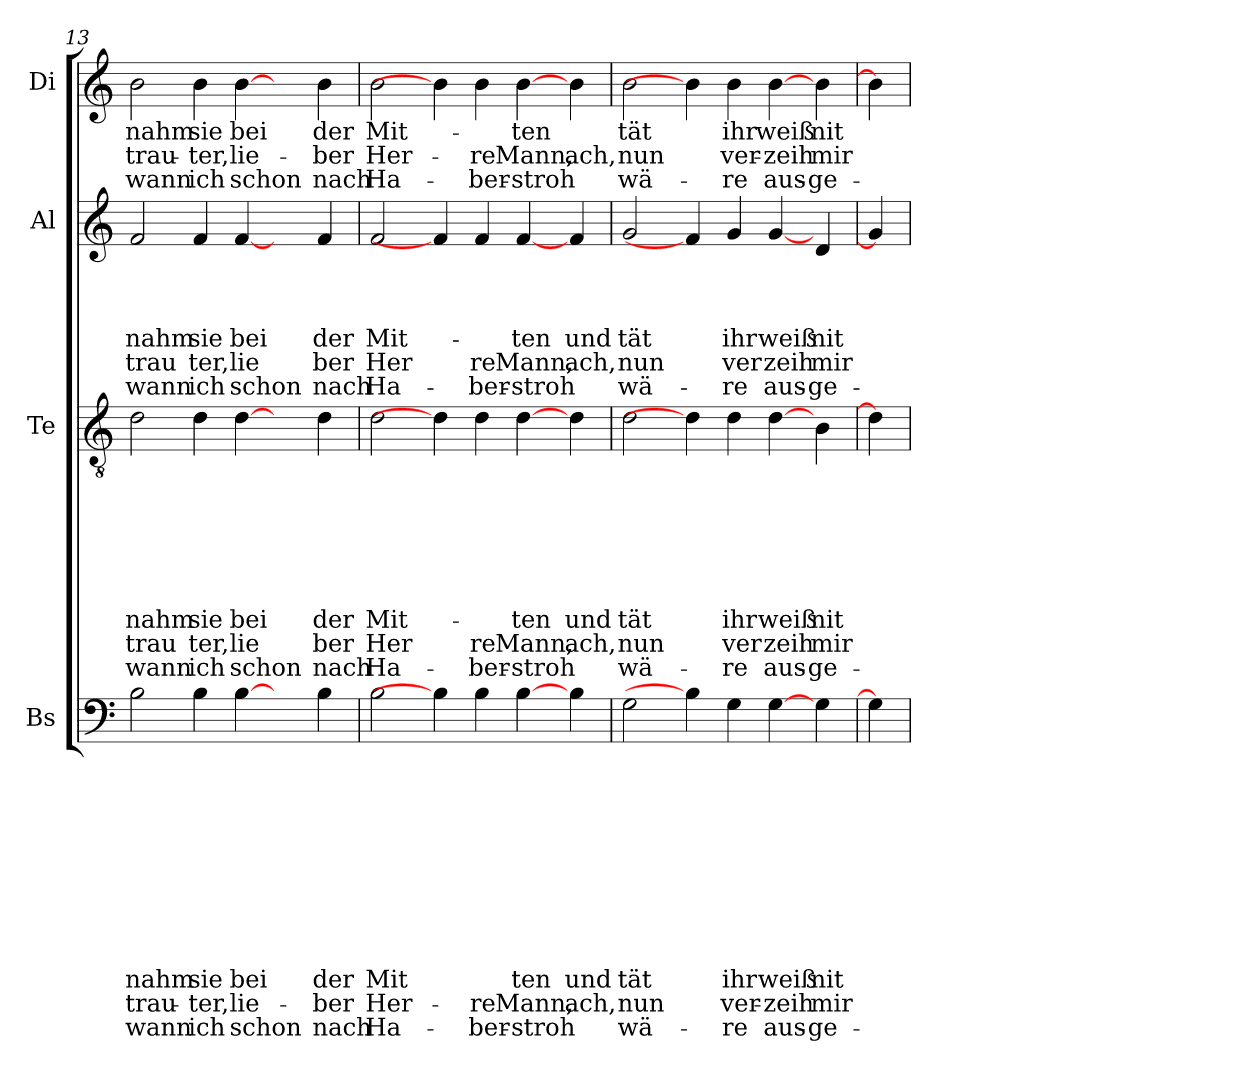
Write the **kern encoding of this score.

**kern	**text	**text	**text	**text	**text	**text	**text	**text	**text	**text	**text	**text	**kern	**text	**text	**text	**text	**text	**text	**text	**text	**text	**kern	**text	**text	**text	**text	**text	**text	**kern	**text	**text	**text
*part4	*part4	*part4	*part4	*part4	*part4	*part4	*part4	*part4	*part4	*part4	*part4	*part4	*part3	*part3	*part3	*part3	*part3	*part3	*part3	*part3	*part3	*part3	*part2	*part2	*part2	*part2	*part2	*part2	*part2	*part1	*part1	*part1	*part1
*staff4	*staff4	*staff4	*staff4	*staff4	*staff4	*staff4	*staff4	*staff4	*staff4	*staff4	*staff4	*staff4	*staff3	*staff3	*staff3	*staff3	*staff3	*staff3	*staff3	*staff3	*staff3	*staff3	*staff2	*staff2	*staff2	*staff2	*staff2	*staff2	*staff2	*staff1	*staff1	*staff1	*staff1
*I"Bs	*	*	*	*	*	*	*	*	*	*	*	*	*I"Te	*	*	*	*	*	*	*	*	*	*I"Al	*	*	*	*	*	*	*I"Di	*	*	*
*I'Bs	*	*	*	*	*	*	*	*	*	*	*	*	*I'Te	*	*	*	*	*	*	*	*	*	*I'Al	*	*	*	*	*	*	*I'Di	*	*	*
*clefF4	*	*	*	*	*	*	*	*	*	*	*	*	*clefGv2	*	*	*	*	*	*	*	*	*	*clefG2	*	*	*	*	*	*	*clefG2	*	*	*
*k[]	*	*	*	*	*	*	*	*	*	*	*	*	*k[]	*	*	*	*	*	*	*	*	*	*k[]	*	*	*	*	*	*	*k[]	*	*	*
*C:	*	*	*	*	*	*	*	*	*	*	*	*	*C:	*	*	*	*	*	*	*	*	*	*C:	*	*	*	*	*	*	*C:	*	*	*
=13	=13	=13	=13	=13	=13	=13	=13	=13	=13	=13	=13	=13	=13	=13	=13	=13	=13	=13	=13	=13	=13	=13	=13	=13	=13	=13	=13	=13	=13	=13	=13	=13	=13
!	!	!	!	!	!	!	!	!	!	!LO:LY:b:rj	!LO:LY:b:rj	!LO:LY:b:rj	!	!	!	!	!	!	!	!LO:LY:b:rj	!LO:LY:b:rj	!LO:LY:b:rj	!	!	!	!	!LO:LY:b:rj	!LO:LY:b:rj	!LO:LY:b:rj	!	!LO:LY:b:rj	!LO:LY:b:rj	!LO:LY:b:rj
2B\	.	.	.	.	.	.	.	.	.	nahm	trau-	wann	2d\	.	.	.	.	.	.	nahm	trau	wann	2f/	.	.	.	nahm	trau	wann	2b\	nahm	trau-	wann
!	!	!	!	!	!	!	!	!	!	!LO:LY:b:rj	!LO:LY:b:rj	!LO:LY:b:rj	!	!	!	!	!	!	!	!LO:LY:b:rj	!LO:LY:b:rj	!LO:LY:b:rj	!	!	!	!	!LO:LY:b:rj	!LO:LY:b:rj	!LO:LY:b:rj	!	!LO:LY:b:rj	!LO:LY:b:rj	!LO:LY:b:rj
4B\	.	.	.	.	.	.	.	.	.	sie	-ter,	ich	4d\	.	.	.	.	.	.	sie	ter,	ich	4f/	.	.	.	sie	ter,	ich	4b\	sie	-ter,	ich
!	!	!	!	!	!	!	!	!	!	!LO:LY:b:rj	!LO:LY:b:rj	!LO:LY:b:rj	!	!	!	!	!	!	!	!LO:LY:b:rj	!LO:LY:b:rj	!LO:LY:b:rj	!	!	!	!	!LO:LY:b:rj	!LO:LY:b:rj	!LO:LY:b:rj	!	!LO:LY:b:rj	!LO:LY:b:rj	!LO:LY:b:rj
[4B\	.	.	.	.	.	.	.	.	.	bei	lie-	schon	[4d\	.	.	.	.	.	.	bei	lie	schon	[4f/	.	.	.	bei	lie	schon	[4b\	bei	lie-	schon
4ryy	.	.	.	.	.	.	.	.	.	.	.	.	4ryy	.	.	.	.	.	.	.	.	.	4ryy	.	.	.	.	.	.	4ryy	.	.	.
!	!	!	!	!	!	!	!	!	!	!LO:LY:b:rj	!LO:LY:b:rj	!LO:LY:b:rj	!	!	!	!	!	!	!	!LO:LY:b:rj	!LO:LY:b:rj	!LO:LY:b:rj	!	!	!	!	!LO:LY:b:rj	!LO:LY:b:rj	!LO:LY:b:rj	!	!LO:LY:b:rj	!LO:LY:b:rj	!LO:LY:b:rj
4B\	.	.	.	.	.	.	.	.	.	der	-ber	nach	4d\	.	.	.	.	.	.	der	ber	nach	4f/	.	.	.	der	ber	nach	4b\	der	-ber	nach
=14	=14	=14	=14	=14	=14	=14	=14	=14	=14	=14	=14	=14	=14	=14	=14	=14	=14	=14	=14	=14	=14	=14	=14	=14	=14	=14	=14	=14	=14	=14	=14	=14	=14
!	!	!	!	!	!	!	!	!	!	!LO:LY:b:rj	!LO:LY:b:rj	!LO:LY:b:rj	!	!	!	!	!	!	!	!LO:LY:b:rj	!LO:LY:b:rj	!LO:LY:b:rj	!	!	!	!	!LO:LY:b:rj	!LO:LY:b:rj	!LO:LY:b:rj	!	!LO:LY:b:rj	!LO:LY:b:rj	!LO:LY:b:rj
2B\	.	.	.	.	.	.	.	.	.	Mit	Her-	Ha-	2d\	.	.	.	.	.	.	Mit-	Her	Ha-	2f/	.	.	.	Mit-	Her	Ha-	2b\	Mit-	Her-	Ha-
4B\]	.	.	.	.	.	.	.	.	.	.	.	.	4d\]	.	.	.	.	.	.	.	.	.	4f/]	.	.	.	.	.	.	4b\]	.	.	.
!	!	!	!	!	!	!	!	!	!	!	!LO:LY:b:rj	!LO:LY:b:rj	!	!	!	!	!	!	!	!	!LO:LY:b:rj	!LO:LY:b:rj	!	!	!	!	!	!LO:LY:b:rj	!LO:LY:b:rj	!	!	!LO:LY:b:rj	!LO:LY:b:rj
4B\	.	.	.	.	.	.	.	.	.	.	-re	-ber-	4d\	.	.	.	.	.	.	.	re	-ber-	4f/	.	.	.	.	re	-ber-	4b\	.	-re	-ber-
!	!	!	!	!	!	!	!	!	!	!LO:LY:b:rj	!LO:LY:b:rj	!LO:LY:b:rj	!	!	!	!	!	!	!	!LO:LY:b:rj	!LO:LY:b:rj	!LO:LY:b:rj	!	!	!	!	!LO:LY:b:rj	!LO:LY:b:rj	!LO:LY:b:rj	!	!LO:LY:b:rj	!LO:LY:b:rj	!LO:LY:b:rj
[4B\	.	.	.	.	.	.	.	.	.	ten	Mann,	-stroh	[4d\	.	.	.	.	.	.	-ten	Mann,	-stroh	[4f/	.	.	.	-ten	Mann,	-stroh	[4b\	-ten	Mann,	-stroh
!	!	!	!	!	!	!	!	!	!	!LO:LY:b:rj	!LO:LY:b:rj	!	!	!	!	!	!	!	!	!LO:LY:b:rj	!LO:LY:b:rj	!	!	!	!	!	!LO:LY:b:rj	!LO:LY:b:rj	!	!	!	!LO:LY:b:rj	!
4B\	.	.	.	.	.	.	.	.	.	und	ach,	.	4d\	.	.	.	.	.	.	und	ach,	.	4f/	.	.	.	und	ach,	.	4b\	.	ach,	.
=15	=15	=15	=15	=15	=15	=15	=15	=15	=15	=15	=15	=15	=15	=15	=15	=15	=15	=15	=15	=15	=15	=15	=15	=15	=15	=15	=15	=15	=15	=15	=15	=15	=15
!	!	!	!	!	!	!	!	!	!	!LO:LY:b:rj	!LO:LY:b:rj	!LO:LY:b:rj	!	!	!	!	!	!	!	!LO:LY:b:rj	!LO:LY:b:rj	!LO:LY:b:rj	!	!	!	!	!LO:LY:b:rj	!LO:LY:b:rj	!LO:LY:b:rj	!	!LO:LY:b:rj	!LO:LY:b:rj	!LO:LY:b:rj
2G\	.	.	.	.	.	.	.	.	.	tät	nun	wä-	2d\	.	.	.	.	.	.	tät	nun	wä-	2g/	.	.	.	tät	nun	wä-	2b\	tät	nun	wä-
4B\]	.	.	.	.	.	.	.	.	.	.	.	.	4d\]	.	.	.	.	.	.	.	.	.	4f/]	.	.	.	.	.	.	4b\]	.	.	.
!	!	!	!	!	!	!	!	!	!	!LO:LY:b:rj	!LO:LY:b:rj	!LO:LY:b:rj	!	!	!	!	!	!	!	!LO:LY:b:rj	!LO:LY:b:rj	!LO:LY:b:rj	!	!	!	!	!LO:LY:b:rj	!LO:LY:b:rj	!LO:LY:b:rj	!	!LO:LY:b:rj	!LO:LY:b:rj	!LO:LY:b:rj
4G\	.	.	.	.	.	.	.	.	.	ihr	ver-	-re	4d\	.	.	.	.	.	.	ihr	ver	-re	4g/	.	.	.	ihr	ver	-re	4b\	ihr	ver-	-re
!	!	!	!	!	!	!	!	!	!	!LO:LY:b:rj	!LO:LY:b:rj	!LO:LY:b:rj	!	!	!	!	!	!	!	!LO:LY:b:rj	!LO:LY:b:rj	!LO:LY:b:rj	!	!	!	!	!LO:LY:b:rj	!LO:LY:b:rj	!LO:LY:b:rj	!	!LO:LY:b:rj	!LO:LY:b:rj	!LO:LY:b:rj
[4G\	.	.	.	.	.	.	.	.	.	weiß	-zeih	aus-	[4d\	.	.	.	.	.	.	weiß	zeih	aus-	[4g/	.	.	.	weiß	zeih	aus-	[4b\	weiß	-zeih	aus-
!	!	!	!	!	!	!	!	!	!	!LO:LY:b:rj	!LO:LY:b:rj	!LO:LY:b:rj	!	!	!	!	!	!	!	!LO:LY:b:rj	!LO:LY:b:rj	!LO:LY:b:rj	!	!	!	!	!LO:LY:b:rj	!LO:LY:b:rj	!LO:LY:b:rj	!	!LO:LY:b:rj	!LO:LY:b:rj	!LO:LY:b:rj
4G\	.	.	.	.	.	.	.	.	.	nit	mir	-ge-	4B\	.	.	.	.	.	.	nit	mir	-ge-	4d/	.	.	.	nit	mir	-ge-	4b\	nit	mir	-ge-
=16	=16	=16	=16	=16	=16	=16	=16	=16	=16	=16	=16	=16	=16	=16	=16	=16	=16	=16	=16	=16	=16	=16	=16	=16	=16	=16	=16	=16	=16	=16	=16	=16	=16
4G\]	.	.	.	.	.	.	.	.	.	.	.	.	4d\]	.	.	.	.	.	.	.	.	.	4g/]	.	.	.	.	.	.	4b\]	.	.	.
=	=	=	=	=	=	=	=	=	=	=	=	=	=	=	=	=	=	=	=	=	=	=	=	=	=	=	=	=	=	=	=	=	=
*-	*-	*-	*-	*-	*-	*-	*-	*-	*-	*-	*-	*-	*-	*-	*-	*-	*-	*-	*-	*-	*-	*-	*-	*-	*-	*-	*-	*-	*-	*-	*-	*-	*-
